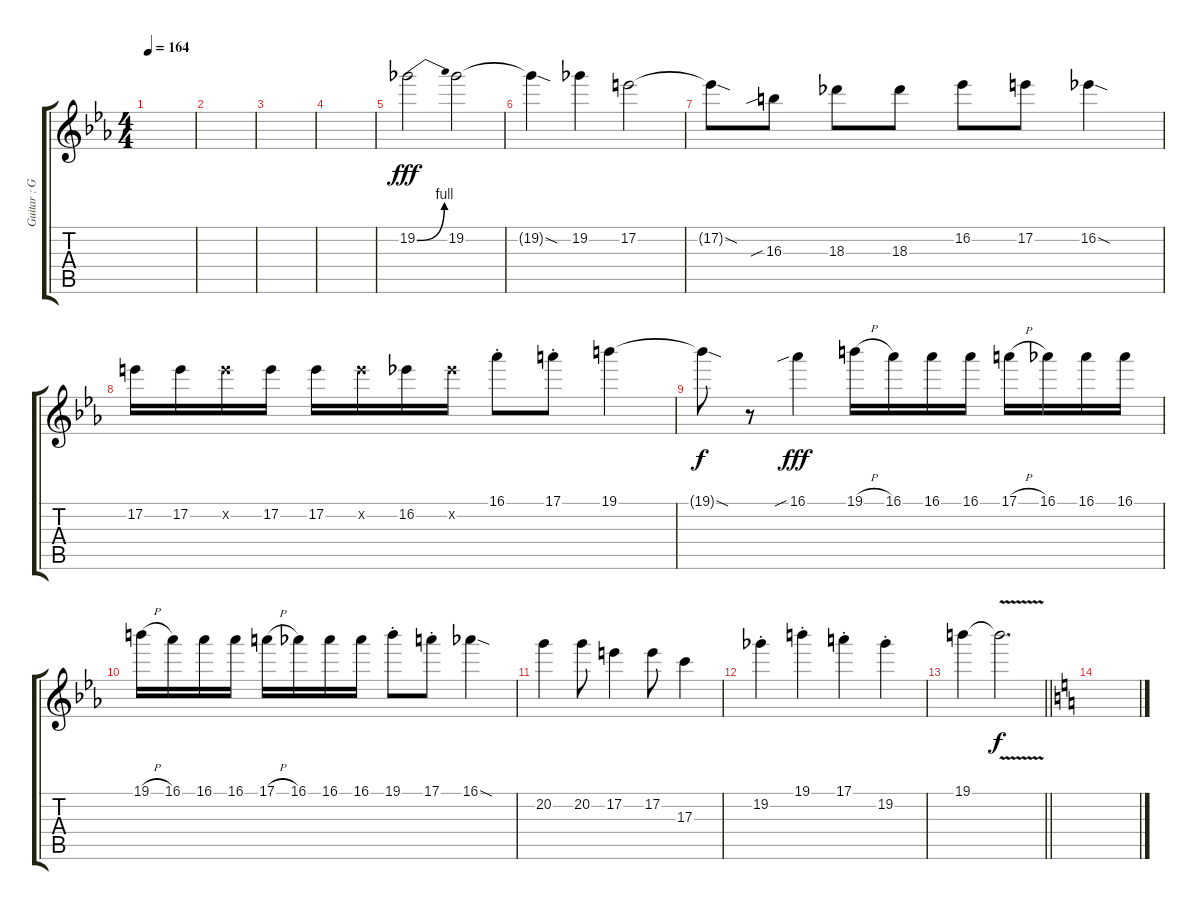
\track ("Guitar : Giita (Honey Boy)" "Guitar : G") {instrument distortionguitar}
\staff {score tabs}
\tuning (E4 B3 G3 D3 A2 E2) {hide}
\ts (4 4)
\tempo 164
\clef g2
\ks eb
|
|
|
|
19.2{be (bend 0 0 60 4)}.2{dy fff balance 13} 19.2.2 |
19.2{sod t}.4 19.2.4 17.2.2 |
17.2{sod t}.8 16.3{sib}.8 18.3.8 18.3.8 16.2.8 17.2.8 16.2{sod}.4 |
17.2.16 17.2.16 17.2{x}.16 17.2.16 17.2.16 17.2{x}.16 16.2.16 16.2{x}.16 16.1{st}.8 17.1{st}.8 19.1.4 |
19.1{sod t}.8{dy f} r.8 16.1{sib}.4{dy fff} 19.1{h}.16 16.1.16 16.1.16 16.1.16 17.1{h}.16 16.1.16 16.1.16 16.1.16 |
19.1{h}.16 16.1.16 16.1.16 16.1.16 17.1{h}.16 16.1.16 16.1.16 16.1.16 19.1{st}.8 17.1{st}.8 16.1{sod}.4 |
20.2.4 20.2.8 17.2.4 17.2.8 17.3.4 |
19.2{st}.4 19.1{st}.4 17.1{st}.4 19.2{st}.4 |
\barLineRight lightlight
19.1.4 19.1{v t}.2{d dy f} |
\ks c
